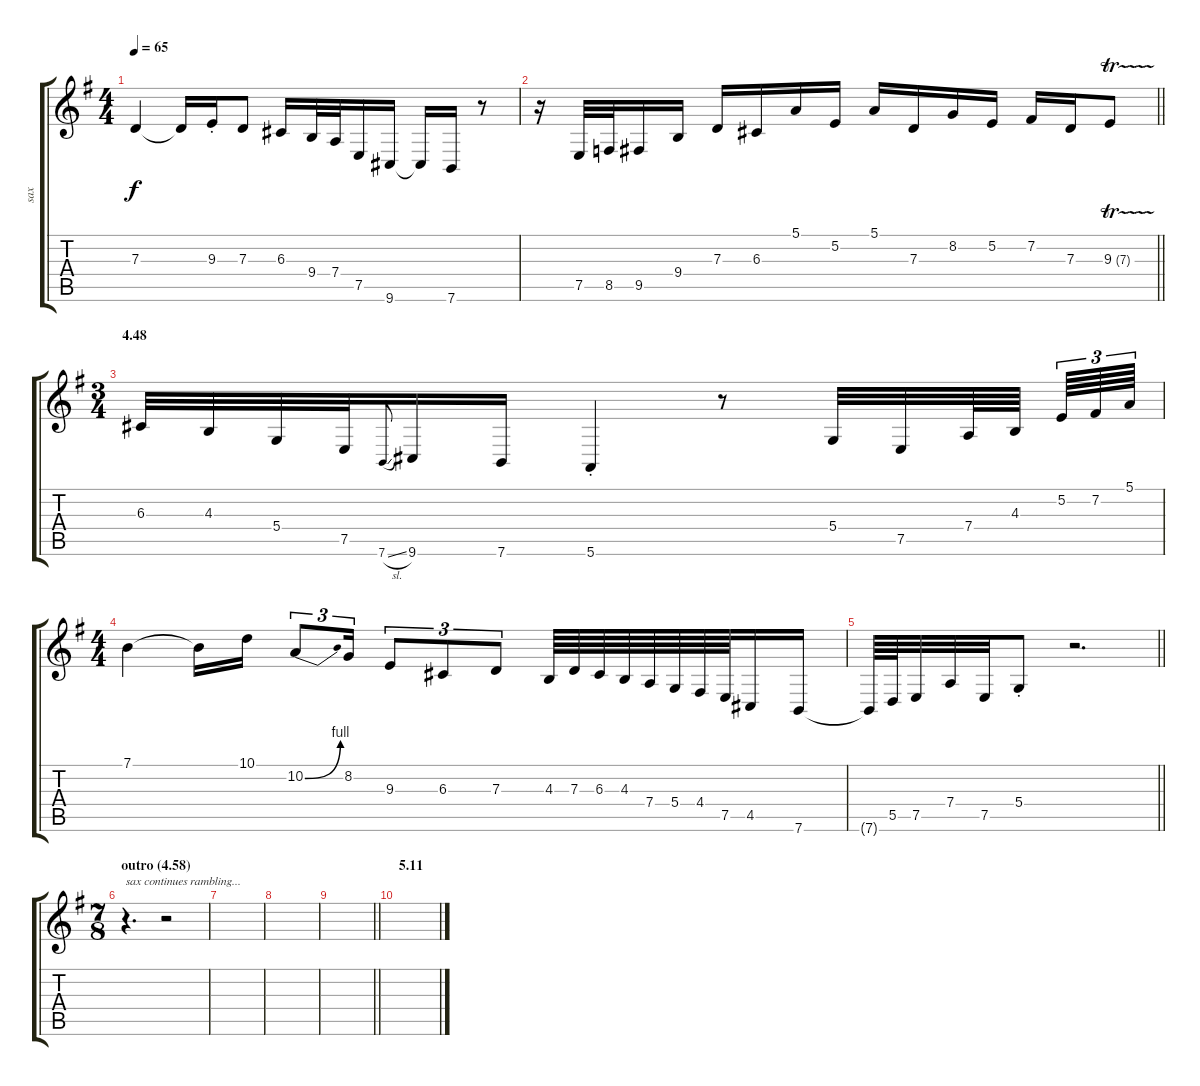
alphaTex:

\track ("sax" "sax") {instrument altosax}
\staff {score tabs}
\tuning (E4 B3 G3 D3 A2 E2) {hide}
\ts (4 4)
\tempo 65
\clef g2
\ks g
7.3.4{dy f} 7.3{t}.16 9.3{st}.16 7.3.8 6.3.16 9.4.32 7.4.32 7.5.16 9.6.16 9.6{t}.16 7.6.16 r.8 |
\barLineRight lightlight
r.16 7.5.32 8.5.32 9.5.16 9.4.16 7.3.16 6.3.16 5.1.16 5.2.16 5.1.16 7.3.16 8.2.16 5.2.16 7.2.16 7.3.16 9.3{tr (7 64)}.8 |
\ts (3 4)
\section ("" "4.48")
6.3.32 4.3.32 5.4.32 7.5.32 7.6{sl}.8{gr onbeat} 9.6.16 7.6.16 5.6{st}.4 r.8 5.4.32 7.5.32 7.4.64 4.3.64{beam splitsecondary} 5.2.64{tu (3 2)} 7.2.64{tu (3 2)} 5.1.64{tu (3 2)} |
\ts (4 4)
7.1.4 7.1{t}.16 10.1.16 10.2{be (bend 0 0 60 4)}.8{tu (3 2)} 8.2.16{tu (3 2)} 9.3.8{tu (3 2)} 6.3.8{tu (3 2)} 7.3.8{tu (3 2)} 4.3.64 7.3.64 6.3.64 4.3.64 7.4.64 5.4.64 4.4.64 7.5.64 4.5.16 7.6.16 |
\barLineRight lightlight
7.6{t}.64 5.5.64 7.5.32 7.4.32 7.5.32 5.4{st}.8 r.2{d} |
\ts (7 8)
\section ("" "outro (4.58)")
r.4{d txt "sax continues rambling..."} r.2 |
|
|
\barLineRight lightlight
|
\section ("" "5.11")
